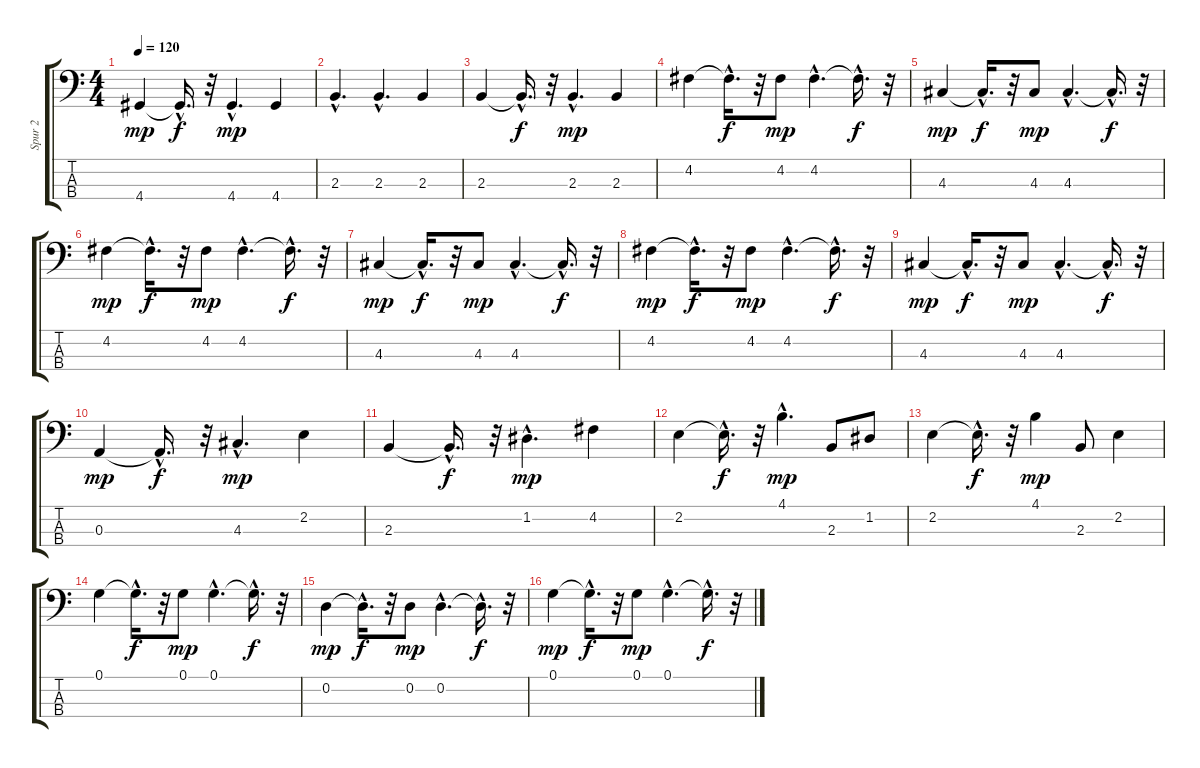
\track ("Spur 2" "Spur 2") {instrument fretlessbass}
\staff {score tabs}
\tuning (G2 D2 A1 E1) {hide}
\ts (4 4)
\tempo 120
\clef f4
\ks c
4.4.4{dy mp} 4.4{hac t}.16{d dy f} r.32 4.4{hac}.4{d dy mp} 4.4.4 |
2.3{hac}.4{d} 2.3{hac}.4{d} 2.3.4 |
2.3.4 2.3{hac t}.16{d dy f} r.32 2.3{hac}.4{d dy mp} 2.3.4 |
4.2.4 4.2{hac t}.16{d dy f} r.32 4.2.8{dy mp} 4.2{hac}.4{d} 4.2{hac t}.16{d dy f} r.32 |
4.3.4{dy mp} 4.3{hac t}.16{d dy f} r.32 4.3.8{dy mp} 4.3{hac}.4{d} 4.3{hac t}.16{d dy f} r.32 |
4.2.4{dy mp} 4.2{hac t}.16{d dy f} r.32 4.2.8{dy mp} 4.2{hac}.4{d} 4.2{hac t}.16{d dy f} r.32 |
4.3.4{dy mp} 4.3{hac t}.16{d dy f} r.32 4.3.8{dy mp} 4.3{hac}.4{d} 4.3{hac t}.16{d dy f} r.32 |
4.2.4{dy mp} 4.2{hac t}.16{d dy f} r.32 4.2.8{dy mp} 4.2{hac}.4{d} 4.2{hac t}.16{d dy f} r.32 |
4.3.4{dy mp} 4.3{hac t}.16{d dy f} r.32 4.3.8{dy mp} 4.3{hac}.4{d} 4.3{hac t}.16{d dy f} r.32 |
0.3.4{dy mp} 0.3{hac t}.16{d dy f} r.32 4.3{hac}.4{d dy mp} 2.2.4 |
2.3.4 2.3{hac t}.16{d dy f} r.32 1.2{hac}.4{d dy mp} 4.2.4 |
2.2.4 2.2{hac t}.16{d dy f} r.32 4.1{hac}.4{d dy mp} 2.3.8 1.2.8 |
2.2.4 2.2{hac t}.16{d dy f} r.32 4.1.4{dy mp} 2.3.8 2.2.4 |
0.1.4 0.1{hac t}.16{d dy f} r.32 0.1.8{dy mp} 0.1{hac}.4{d} 0.1{hac t}.16{d dy f} r.32 |
0.2.4{dy mp} 0.2{hac t}.16{d dy f} r.32 0.2.8{dy mp} 0.2{hac}.4{d} 0.2{hac t}.16{d dy f} r.32 |
0.1.4{dy mp} 0.1{hac t}.16{d dy f} r.32 0.1.8{dy mp} 0.1{hac}.4{d} 0.1{hac t}.16{d dy f} r.32
